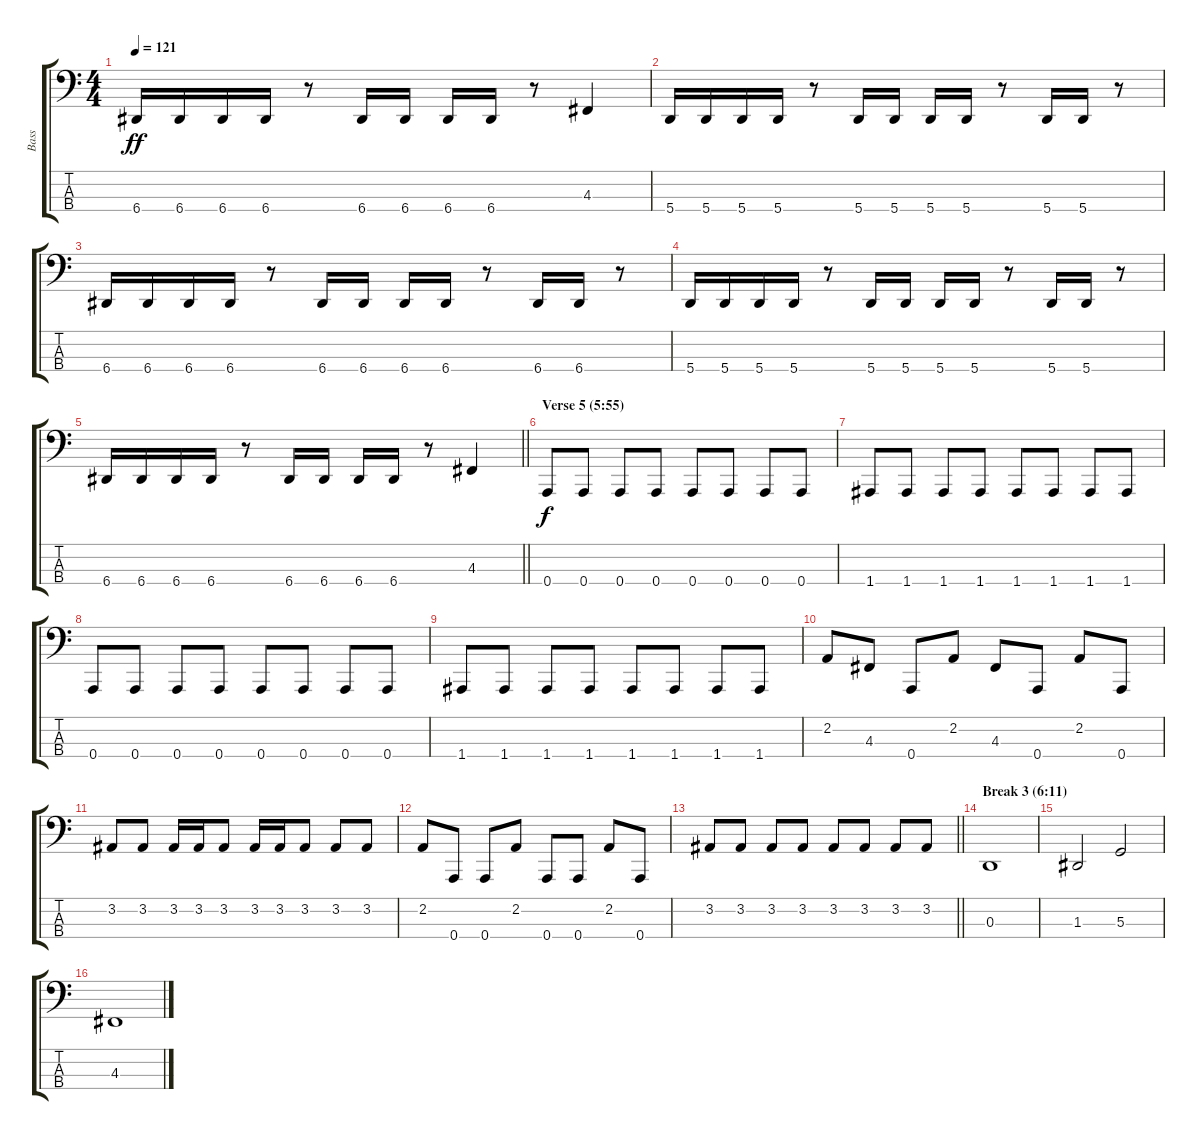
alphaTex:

\track ("Bass" "Bass") {instrument slapbass1}
\staff {score tabs}
\tuning (C2 G1 D1 A0) {hide}
\ts (4 4)
\tempo 121
\clef f4
\ks c
6.4.16{dy ff} 6.4.16 6.4.16 6.4.16 r.8 6.4.16 6.4.16 6.4.16 6.4.16 r.8 4.3.4 |
5.4.16 5.4.16 5.4.16 5.4.16 r.8 5.4.16 5.4.16 5.4.16 5.4.16 r.8 5.4.16 5.4.16 r.8 |
6.4.16 6.4.16 6.4.16 6.4.16 r.8 6.4.16 6.4.16 6.4.16 6.4.16 r.8 6.4.16 6.4.16 r.8 |
5.4.16 5.4.16 5.4.16 5.4.16 r.8 5.4.16 5.4.16 5.4.16 5.4.16 r.8 5.4.16 5.4.16 r.8 |
\barLineRight lightlight
6.4.16 6.4.16 6.4.16 6.4.16 r.8 6.4.16 6.4.16 6.4.16 6.4.16 r.8 4.3.4 |
\section ("" "Verse 5 (5:55)")
0.4.8{dy f} 0.4.8 0.4.8 0.4.8 0.4.8 0.4.8 0.4.8 0.4.8 |
1.4.8 1.4.8 1.4.8 1.4.8 1.4.8 1.4.8 1.4.8 1.4.8 |
0.4.8 0.4.8 0.4.8 0.4.8 0.4.8 0.4.8 0.4.8 0.4.8 |
1.4.8 1.4.8 1.4.8 1.4.8 1.4.8 1.4.8 1.4.8 1.4.8 |
2.2.8 4.3.8 0.4.8 2.2.8 4.3.8 0.4.8 2.2.8 0.4.8 |
3.2.8 3.2.8 3.2.16 3.2.16 3.2.8 3.2.16 3.2.16 3.2.8 3.2.8 3.2.8 |
2.2.8 0.4.8 0.4.8 2.2.8 0.4.8 0.4.8 2.2.8 0.4.8 |
\barLineRight lightlight
3.2.8 3.2.8 3.2.8 3.2.8 3.2.8 3.2.8 3.2.8 3.2.8 |
\section ("" "Break 3 (6:11)")
0.3.1 |
1.3.2 5.3.2 |
4.3.1
